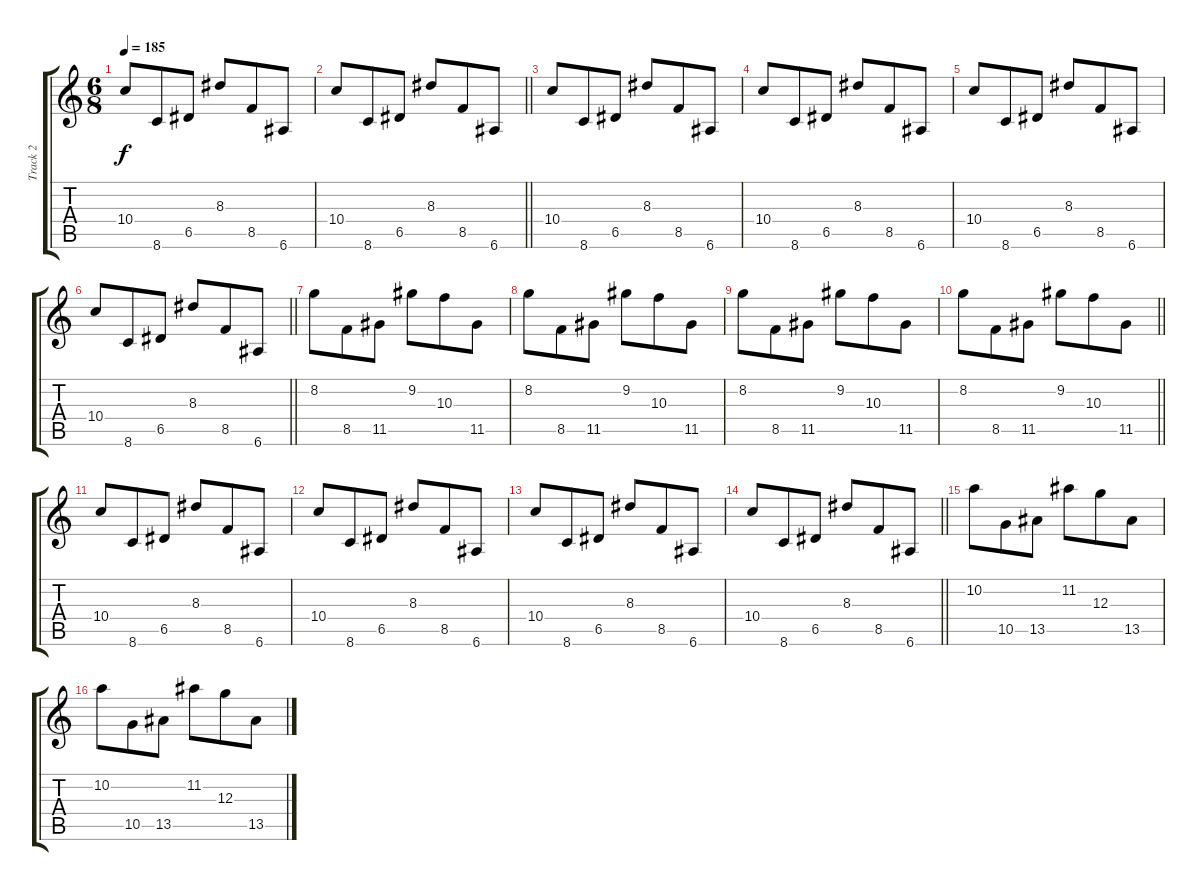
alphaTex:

\track ("Track 2" "Track 2") {instrument electricguitarclean}
\staff {score tabs}
\tuning (E4 B3 G3 D3 A2 E2) {hide}
\ts (6 8)
\tempo 185
\clef g2
\ks c
10.4.8{dy f} 8.6.8 6.5.8 8.3.8 8.5.8 6.6.8 |
\barLineRight lightlight
10.4.8 8.6.8 6.5.8 8.3.8 8.5.8 6.6.8 |
10.4.8 8.6.8 6.5.8 8.3.8 8.5.8 6.6.8 |
10.4.8 8.6.8 6.5.8 8.3.8 8.5.8 6.6.8 |
10.4.8 8.6.8 6.5.8 8.3.8 8.5.8 6.6.8 |
\barLineRight lightlight
10.4.8 8.6.8 6.5.8 8.3.8 8.5.8 6.6.8 |
8.2.8 8.5.8 11.5.8 9.2.8 10.3.8 11.5.8 |
8.2.8 8.5.8 11.5.8 9.2.8 10.3.8 11.5.8 |
8.2.8 8.5.8 11.5.8 9.2.8 10.3.8 11.5.8 |
\barLineRight lightlight
8.2.8 8.5.8 11.5.8 9.2.8 10.3.8 11.5.8 |
10.4.8 8.6.8 6.5.8 8.3.8 8.5.8 6.6.8 |
10.4.8 8.6.8 6.5.8 8.3.8 8.5.8 6.6.8 |
10.4.8 8.6.8 6.5.8 8.3.8 8.5.8 6.6.8 |
\barLineRight lightlight
10.4.8 8.6.8 6.5.8 8.3.8 8.5.8 6.6.8 |
10.2.8 10.5.8 13.5.8 11.2.8 12.3.8 13.5.8 |
10.2.8 10.5.8 13.5.8 11.2.8 12.3.8 13.5.8
